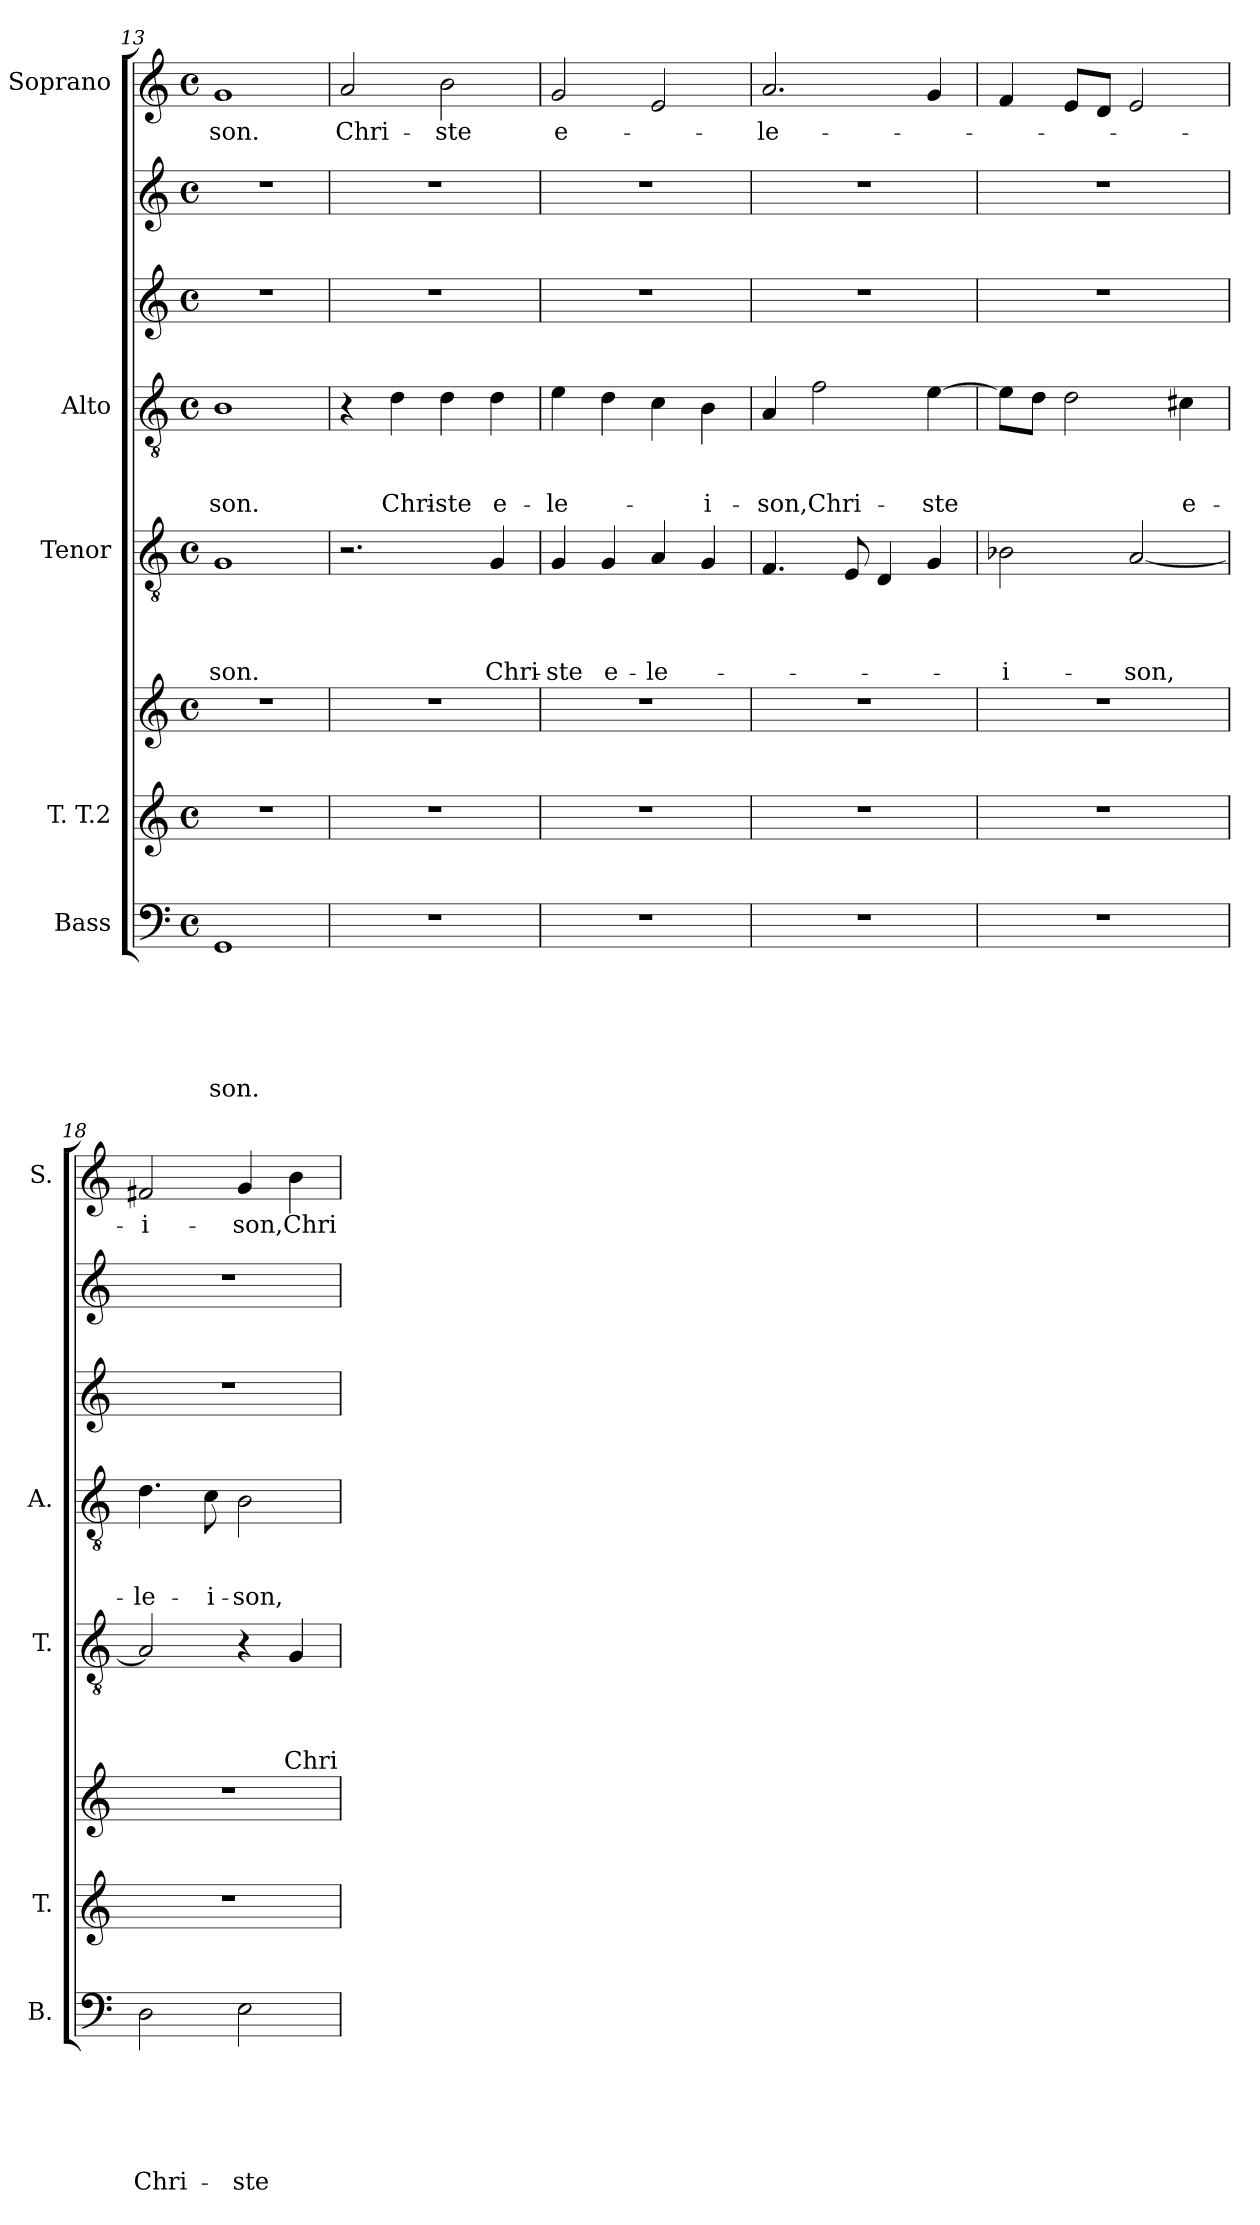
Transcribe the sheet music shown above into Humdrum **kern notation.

**kern	**text	**text	**text	**text	**text	**text	**kern	**kern	**kern	**text	**text	**text	**text	**kern	**text	**text	**text	**kern	**kern	**kern	**text
*part7	*part7	*part7	*part7	*part7	*part7	*part7	*part6	*part6	*part5	*part5	*part5	*part5	*part5	*part4	*part4	*part4	*part4	*part3	*part2	*part1	*part1
*staff8	*staff8	*staff8	*staff8	*staff8	*staff8	*staff8	*staff7	*staff6	*staff5	*staff5	*staff5	*staff5	*staff5	*staff4	*staff4	*staff4	*staff4	*staff3	*staff2	*staff1	*staff1
*I"Bass	*	*	*	*	*	*	*I"T. T.2	*	*I"Tenor	*	*	*	*	*I"Alto	*	*	*	*	*	*I"Soprano	*
*I'B.	*	*	*	*	*	*	*I'T.	*	*I'T.	*	*	*	*	*I'A.	*	*	*	*	*	*I'S.	*
*clefF4	*	*	*	*	*	*	*clefG2	*clefG2	*clefGv2	*	*	*	*	*clefGv2	*	*	*	*clefG2	*clefG2	*clefG2	*
*k[]	*	*	*	*	*	*	*k[]	*k[]	*k[]	*	*	*	*	*k[]	*	*	*	*k[]	*k[]	*k[]	*
*C:	*	*	*	*	*	*	*C:	*C:	*C:	*	*	*	*	*C:	*	*	*	*C:	*C:	*C:	*
*M4/4	*	*	*	*	*	*	*M4/4	*M4/4	*M4/4	*	*	*	*	*M4/4	*	*	*	*M4/4	*M4/4	*M4/4	*
*met(c)	*	*	*	*	*	*	*met(c)	*met(c)	*met(c)	*	*	*	*	*met(c)	*	*	*	*met(c)	*met(c)	*met(c)	*
=13	=13	=13	=13	=13	=13	=13	=13	=13	=13	=13	=13	=13	=13	=13	=13	=13	=13	=13	=13	=13	=13
!	!	!	!	!	!	!LO:LY:b	!	!	!	!	!	!	!LO:LY:b	!	!	!	!LO:LY:b	!	!	!	!LO:LY:b
1GG	.	.	.	.	.	-son.	1r	1r	1G	.	.	.	-son.	1B	.	.	-son.	1r	1r	1g	-son.
!!LO:PB:g=z
=14	=14	=14	=14	=14	=14	=14	=14	=14	=14	=14	=14	=14	=14	=14	=14	=14	=14	=14	=14	=14	=14
!	!	!	!	!	!	!	!	!	!	!	!	!	!	!	!	!	!	!	!	!	!LO:LY:b
1r	.	.	.	.	.	.	1r	1r	2.r	.	.	.	.	4r	.	.	.	1r	1r	2a/	Chri-
!	!	!	!	!	!	!	!	!	!	!	!	!	!	!	!	!	!LO:LY:b	!	!	!	!
.	.	.	.	.	.	.	.	.	.	.	.	.	.	4d\	.	.	Chri-	.	.	.	.
!	!	!	!	!	!	!	!	!	!	!	!	!	!	!	!	!	!LO:LY:b	!	!	!	!LO:LY:b
.	.	.	.	.	.	.	.	.	.	.	.	.	.	4d\	.	.	-ste	.	.	2b\	-ste
!	!	!	!	!	!	!	!	!	!	!	!	!	!LO:LY:b	!	!	!	!LO:LY:b	!	!	!	!
.	.	.	.	.	.	.	.	.	4G/	.	.	.	Chri-	4d\	.	.	e-	.	.	.	.
=15	=15	=15	=15	=15	=15	=15	=15	=15	=15	=15	=15	=15	=15	=15	=15	=15	=15	=15	=15	=15	=15
!	!	!	!	!	!	!	!	!	!	!	!	!	!LO:LY:b	!	!	!	!LO:LY:b	!	!	!	!LO:LY:b
1r	.	.	.	.	.	.	1r	1r	4G/	.	.	.	-ste	4e\	.	.	-le-	1r	1r	2g/	e-
!	!	!	!	!	!	!	!	!	!	!	!	!	!LO:LY:b	!	!	!	!	!	!	!	!
.	.	.	.	.	.	.	.	.	4G/	.	.	.	e-	4d\	.	.	.	.	.	.	.
!	!	!	!	!	!	!	!	!	!	!	!	!	!LO:LY:b	!	!	!	!	!	!	!	!
.	.	.	.	.	.	.	.	.	4A/	.	.	.	-le-	4c\	.	.	.	.	.	2e/	.
!	!	!	!	!	!	!	!	!	!	!	!	!	!	!	!	!	!LO:LY:b	!	!	!	!
.	.	.	.	.	.	.	.	.	4G/	.	.	.	.	4B\	.	.	-i-	.	.	.	.
=16	=16	=16	=16	=16	=16	=16	=16	=16	=16	=16	=16	=16	=16	=16	=16	=16	=16	=16	=16	=16	=16
!	!	!	!	!	!	!	!	!	!	!	!	!	!	!	!	!	!LO:LY:b	!	!	!	!LO:LY:b
1r	.	.	.	.	.	.	1r	1r	4.F/	.	.	.	.	4A/	.	.	-son,Chri-	1r	1r	2.a/	-le-
.	.	.	.	.	.	.	.	.	.	.	.	.	.	2f\	.	.	.	.	.	.	.
.	.	.	.	.	.	.	.	.	8E/	.	.	.	.	.	.	.	.	.	.	.	.
.	.	.	.	.	.	.	.	.	4D/	.	.	.	.	.	.	.	.	.	.	.	.
!	!	!	!	!	!	!	!	!	!	!	!	!	!	!	!	!	!LO:LY:b	!	!	!	!
.	.	.	.	.	.	.	.	.	4G/	.	.	.	.	[>4e\	.	.	-ste	.	.	4g/	.
=17	=17	=17	=17	=17	=17	=17	=17	=17	=17	=17	=17	=17	=17	=17	=17	=17	=17	=17	=17	=17	=17
!	!	!	!	!	!	!	!	!	!	!	!	!	!LO:LY:b	!	!	!	!	!	!	!	!
1r	.	.	.	.	.	.	1r	1r	2B-X\	.	.	.	-i-	8e\L]	.	.	.	1r	1r	4f/	.
.	.	.	.	.	.	.	.	.	.	.	.	.	.	8d\J	.	.	.	.	.	.	.
.	.	.	.	.	.	.	.	.	.	.	.	.	.	2d\	.	.	.	.	.	8e/L	.
.	.	.	.	.	.	.	.	.	.	.	.	.	.	.	.	.	.	.	.	8d/J	.
!	!	!	!	!	!	!	!	!	!	!	!	!	!LO:LY:b	!	!	!	!	!	!	!	!
.	.	.	.	.	.	.	.	.	[<2A/	.	.	.	-son,	.	.	.	.	.	.	2e/	.
!	!	!	!	!	!	!	!	!	!	!	!	!	!	!	!	!	!LO:LY:b	!	!	!	!
.	.	.	.	.	.	.	.	.	.	.	.	.	.	4c#X\	.	.	e-	.	.	.	.
=18	=18	=18	=18	=18	=18	=18	=18	=18	=18	=18	=18	=18	=18	=18	=18	=18	=18	=18	=18	=18	=18
!	!	!	!	!	!	!LO:LY:b	!	!	!	!	!	!	!	!	!	!	!LO:LY:b	!	!	!	!LO:LY:b
2D\	.	.	.	.	.	Chri-	1r	1r	2A/]	.	.	.	.	4.d\	.	.	-le-	1r	1r	2f#X/	-i-
!	!	!	!	!	!	!	!	!	!	!	!	!	!	!	!	!	!LO:LY:b	!	!	!	!
.	.	.	.	.	.	.	.	.	.	.	.	.	.	8c\	.	.	-i-	.	.	.	.
!	!	!	!	!	!	!LO:LY:b	!	!	!	!	!	!	!	!	!	!	!LO:LY:b	!	!	!	!LO:LY:b
2E\	.	.	.	.	.	-ste	.	.	4r	.	.	.	.	2B\	.	.	-son,	.	.	4g/	-son,Chri-
!	!	!	!	!	!	!	!	!	!	!	!	!	!LO:LY:b	!	!	!	!	!	!	!	!
.	.	.	.	.	.	.	.	.	4G/	.	.	.	Chri-	.	.	.	.	.	.	4b\	.
=	=	=	=	=	=	=	=	=	=	=	=	=	=	=	=	=	=	=	=	=	=
*-	*-	*-	*-	*-	*-	*-	*-	*-	*-	*-	*-	*-	*-	*-	*-	*-	*-	*-	*-	*-	*-
